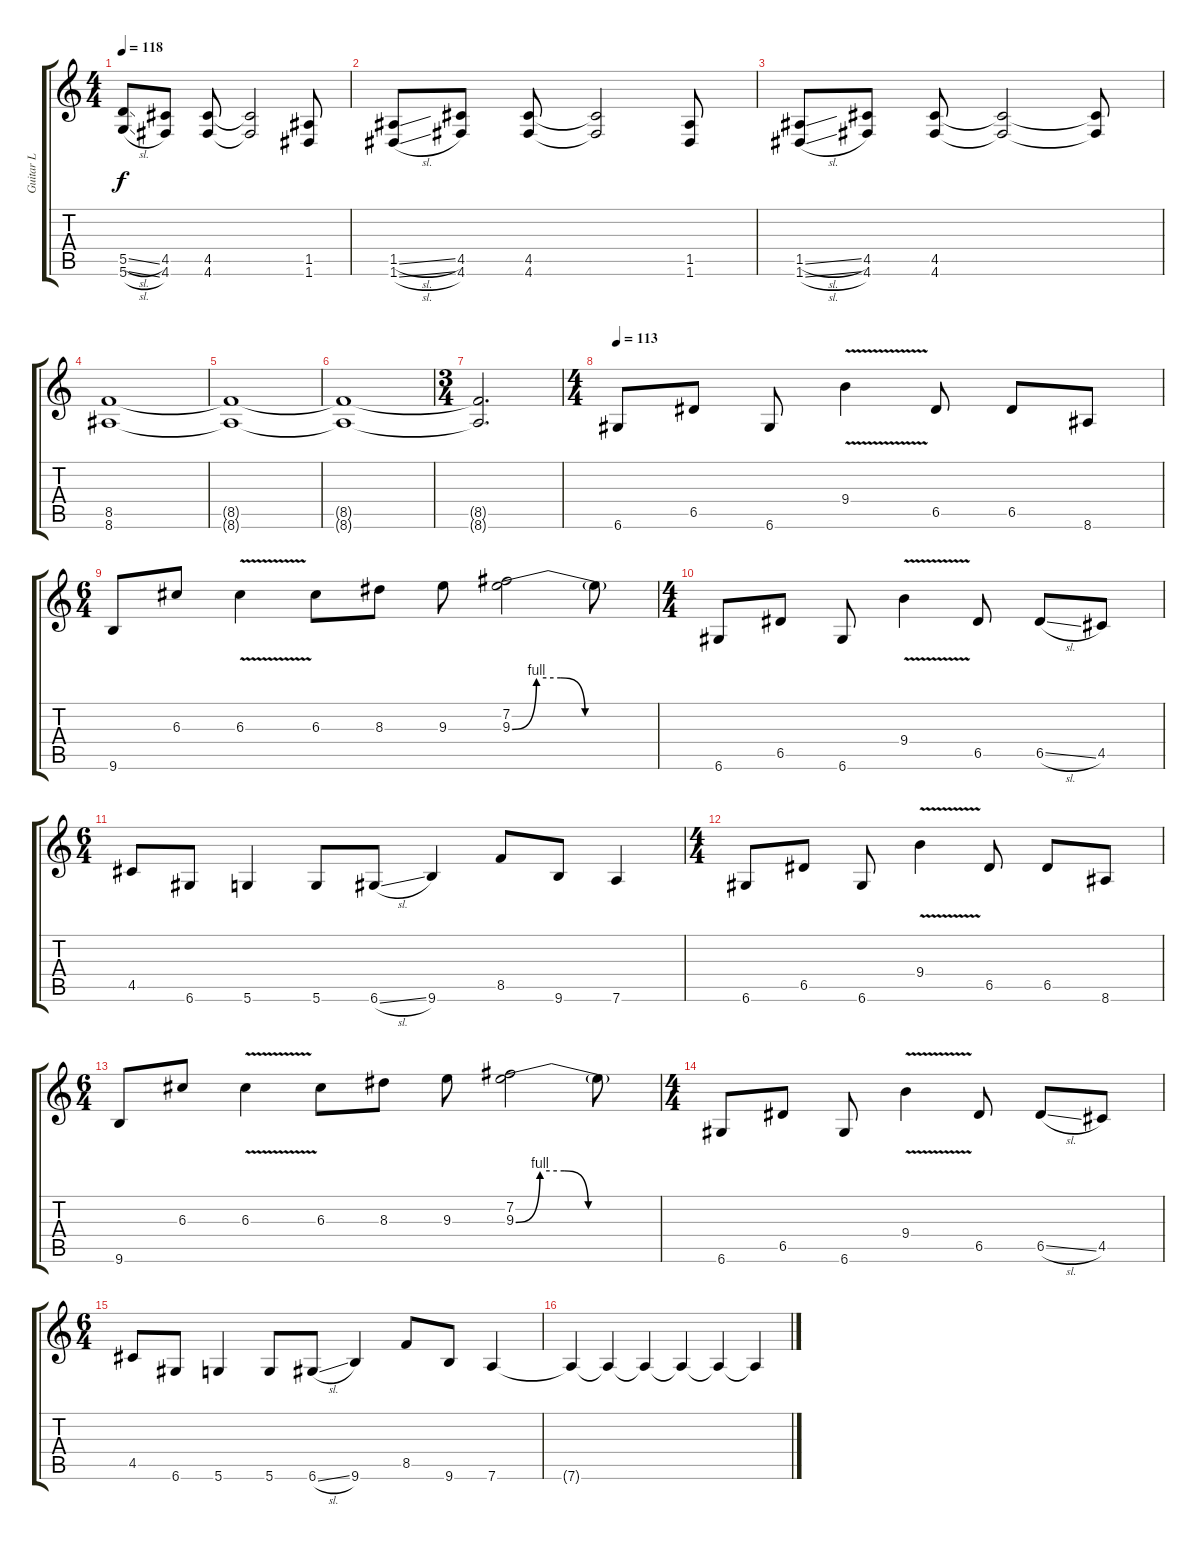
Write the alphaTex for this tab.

\track ("Guitar L" "Guitar L") {instrument distortionguitar}
\staff {score tabs}
\tuning (E4 B3 G3 D3 A2 D2) {hide}
\ts (4 4)
\tempo 118
\clef g2
\ks c
(5.5{sl} 5.6{sl}).8{dy f} (4.5 4.6).8 (4.5 4.6).8 (4.5{t} 4.6{t}).2 (1.5 1.6).8 |
(1.5{sl} 1.6{sl}).8 (4.5 4.6).8 (4.5 4.6).8 (4.5{t} 4.6{t}).2 (1.5 1.6).8 |
(1.5{sl} 1.6{sl}).8 (4.5 4.6).8 (4.5 4.6).8 (4.5{t} 4.6{t}).2 (4.5{t} 4.6{t}).8 |
(8.5 8.6).1 |
(8.5{t} 8.6{t}).1 |
(8.5{t} 8.6{t}).1 |
\ts (3 4)
(8.5{t} 8.6{t}).2{d} |
\ts (4 4)
\tempo 113
6.6.8 6.5.8 6.6.8 9.4{v}.4 6.5.8 6.5.8 8.6.8 |
\ts (6 4)
9.6.8 6.3.8 6.3{v}.4 6.3.8 8.3.8 9.3.8 (7.2 9.3{be (custom 0 0 10 4 20 4 30 0 60 0)}).2 9.3{t}.8 |
\ts (4 4)
6.6.8 6.5.8 6.6.8 9.4{v}.4 6.5.8 6.5{sl}.8 4.5.8 |
\ts (6 4)
4.5.8 6.6.8 5.6.4 5.6.8 6.6{sl}.8 9.6.4 8.5.8 9.6.8 7.6.4 |
\ts (4 4)
6.6.8 6.5.8 6.6.8 9.4{v}.4 6.5.8 6.5.8 8.6.8 |
\ts (6 4)
9.6.8 6.3.8 6.3{v}.4 6.3.8 8.3.8 9.3.8 (7.2 9.3{be (custom 0 0 10 4 20 4 30 0 60 0)}).2 9.3{t}.8 |
\ts (4 4)
6.6.8 6.5.8 6.6.8 9.4{v}.4 6.5.8 6.5{sl}.8 4.5.8 |
\ts (6 4)
4.5.8 6.6.8 5.6.4 5.6.8 6.6{sl}.8 9.6.4 8.5.8 9.6.8 7.6.4 |
7.6{t}.4 7.6{t}.4 7.6{t}.4 7.6{t}.4 7.6{t}.4 7.6{t}.4
